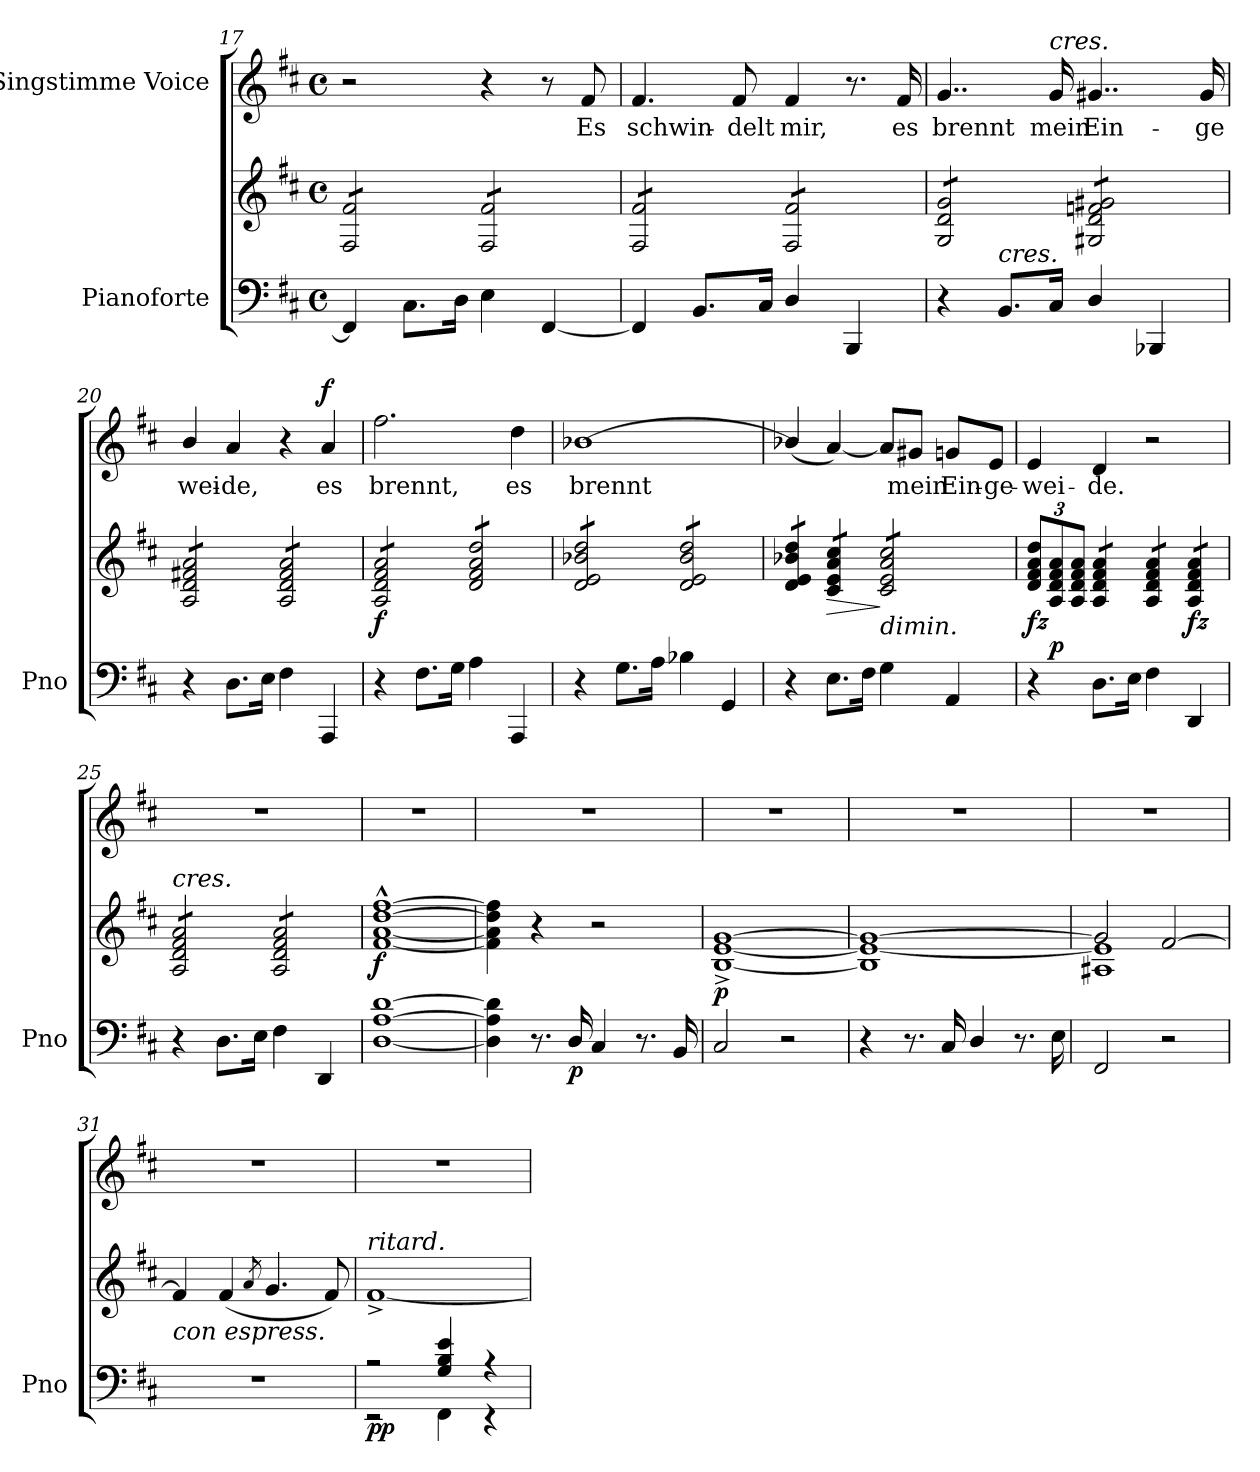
**kern	**kern	**dynam	**kern	**text	**dynam
*part2	*part2	*part2	*part1	*part1	*part1
*staff3	*staff2	*staff2/3	*staff1	*staff1	*staff1
*I"Pianoforte	*	*	*I"Singstimme Voice	*	*
*I'Pno	*	*	*	*	*
*clefF4	*clefG2	*	*clefG2	*	*
*k[f#c#]	*k[f#c#]	*	*k[f#c#]	*	*
*M4/4	*M4/4	*	*M4/4	*	*
*met(c)	*met(c)	*	*met(c)	*	*
=17	=17	=17	=17	=17	=17
*	*tremolo	*	*	*	*
4FF#/]	12F#/ 12f#/L	.	2r	.	.
.	12F#/ 12f#/	.	.	.	.
.	12F#/ 12f#/	.	.	.	.
8.C#\L	12F#/ 12f#/	.	.	.	.
.	12F#/ 12f#/	.	.	.	.
.	12F#/ 12f#/J	.	.	.	.
16D\Jk	.	.	.	.	.
4E\	12F#/ 12f#/L	.	4r	.	.
.	12F#/ 12f#/	.	.	.	.
.	12F#/ 12f#/	.	.	.	.
[4FF#/	12F#/ 12f#/	.	8r	.	.
.	12F#/ 12f#/	.	.	.	.
!	!	!	!	!LO:LY:b	!
.	.	.	8f#/	Es	.
.	12F#/ 12f#/J	.	.	.	.
=18	=18	=18	=18	=18	=18
!	!	!	!	!LO:LY:b	!
4FF#/]	12F#/ 12f#/L	.	4.f#/	schwin-	.
.	12F#/ 12f#/	.	.	.	.
.	12F#/ 12f#/	.	.	.	.
8.BB/L	12F#/ 12f#/	.	.	.	.
.	12F#/ 12f#/	.	.	.	.
!	!	!	!	!LO:LY:b	!
.	.	.	8f#/	-delt	.
.	12F#/ 12f#/J	.	.	.	.
16C#/Jk	.	.	.	.	.
!	!	!	!	!LO:LY:b	!
4D/	12F#/ 12f#/L	.	4f#/	mir,	.
.	12F#/ 12f#/	.	.	.	.
.	12F#/ 12f#/	.	.	.	.
4BBB/	12F#/ 12f#/	.	8.r	.	.
.	12F#/ 12f#/	.	.	.	.
.	12F#/ 12f#/J	.	.	.	.
!	!	!	!	!LO:LY:b	!
.	.	.	16f#/	es	.
=19	=19	=19	=19	=19	=19
!	!	!	!	!LO:LY:b	!
4r	12G/ 12d/ 12g/L	.	4..g/	brennt	.
.	12G/ 12d/ 12g/	.	.	.	.
.	12G/ 12d/ 12g/	.	.	.	.
!LO:TX:a:i:t=cres.	!	!	!	!	!
8.BB/L	12G/ 12d/ 12g/	.	.	.	.
.	12G/ 12d/ 12g/	.	.	.	.
.	12G/ 12d/ 12g/J	.	.	.	.
!	!	!	!LO:TX:a:i:t=cres.	!	!
!	!	!	!	!LO:LY:b	!
16C#/Jk	.	.	16g/	mein	.
!	!	!	!	!LO:LY:b	!
4D/	12G#X/ 12d/ 12fn/ 12g#X/L	.	4..g#X/	Ein-	.
.	12G#X/ 12d/ 12fn/ 12g#X/	.	.	.	.
.	12G#X/ 12d/ 12fn/ 12g#X/	.	.	.	.
4BBB-X/	12G#X/ 12d/ 12fn/ 12g#X/	.	.	.	.
.	12G#X/ 12d/ 12fn/ 12g#X/	.	.	.	.
.	12G#X/ 12d/ 12fn/ 12g#X/J	.	.	.	.
!	!	!	!	!LO:LY:b	!
.	.	.	16g#/	-ge	.
!!LO:PB:g=z
=20	=20	=20	=20	=20	=20
!	!	!	!	!LO:LY:b	!
4r	12A/ 12d/ 12f#X/ 12a/L	.	4b/	wei-	.
.	12A/ 12d/ 12f#X/ 12a/	.	.	.	.
.	12A/ 12d/ 12f#X/ 12a/	.	.	.	.
!	!	!	!	!LO:LY:b	!
8.D\L	12A/ 12d/ 12f#X/ 12a/	.	4a/	-de,	.
.	12A/ 12d/ 12f#X/ 12a/	.	.	.	.
.	12A/ 12d/ 12f#X/ 12a/J	.	.	.	.
16E\Jk	.	.	.	.	.
4F#\	12A/ 12d/ 12f#/ 12a/L	.	4r	.	.
.	12A/ 12d/ 12f#/ 12a/	.	.	.	.
.	12A/ 12d/ 12f#/ 12a/	.	.	.	.
!	!	!	!	!LO:LY:b	!LO:DY:a
4AAA/	12A/ 12d/ 12f#/ 12a/	.	4a/	es	f
.	12A/ 12d/ 12f#/ 12a/	.	.	.	.
.	12A/ 12d/ 12f#/ 12a/J	.	.	.	.
=21	=21	=21	=21	=21	=21
!	!	!LO:DY:b	!	!LO:LY:b	!
4r	12A/ 12d/ 12f#/ 12a/L	f	2.ff#\	brennt,	.
.	12A/ 12d/ 12f#/ 12a/	.	.	.	.
.	12A/ 12d/ 12f#/ 12a/	.	.	.	.
8.F#\L	12A/ 12d/ 12f#/ 12a/	.	.	.	.
.	12A/ 12d/ 12f#/ 12a/	.	.	.	.
.	12A/ 12d/ 12f#/ 12a/J	.	.	.	.
16G\Jk	.	.	.	.	.
4A\	12d/ 12f#/ 12a/ 12dd/L	.	.	.	.
.	12d/ 12f#/ 12a/ 12dd/	.	.	.	.
.	12d/ 12f#/ 12a/ 12dd/	.	.	.	.
!	!	!	!	!LO:LY:b	!
4AAA/	12d/ 12f#/ 12a/ 12dd/	.	4dd\	es	.
.	12d/ 12f#/ 12a/ 12dd/	.	.	.	.
.	12d/ 12f#/ 12a/ 12dd/J	.	.	.	.
=22	=22	=22	=22	=22	=22
!	!	!	!	!LO:LY:b	!
4r	12d/ 12e/ 12b-X/ 12dd/L	.	[1b-X	brennt	.
.	12d/ 12e/ 12b-X/ 12dd/	.	.	.	.
.	12d/ 12e/ 12b-X/ 12dd/	.	.	.	.
8.G\L	12d/ 12e/ 12b-X/ 12dd/	.	.	.	.
.	12d/ 12e/ 12b-X/ 12dd/	.	.	.	.
.	12d/ 12e/ 12b-X/ 12dd/J	.	.	.	.
16A\Jk	.	.	.	.	.
4B-X\	12d/ 12e/ 12b-/ 12dd/L	.	.	.	.
.	12d/ 12e/ 12b-/ 12dd/	.	.	.	.
.	12d/ 12e/ 12b-/ 12dd/	.	.	.	.
4GG/	12d/ 12e/ 12b-/ 12dd/	.	.	.	.
.	12d/ 12e/ 12b-/ 12dd/	.	.	.	.
.	12d/ 12e/ 12b-/ 12dd/J	.	.	.	.
=23	=23	=23	=23	=23	=23
4r	12d/ 12e/ 12b-X/ 12dd/L	.	(4b-X/]	.	.
.	12d/ 12e/ 12b-X/ 12dd/	.	.	.	.
.	12d/ 12e/ 12b-X/ 12dd/J	.	.	.	.
!	!	!LO:HP:b	!	!	!
8.E\L	12c#/ 12e/ 12a/ 12cc#/L	>	[4a/)	.	.
.	12c#/ 12e/ 12a/ 12cc#/	.	.	.	.
.	12c#/ 12e/ 12a/ 12cc#/J	.	.	.	.
16F#\Jk	.	.	.	.	.
!	!LO:TX:b:i:t=dimin.	!	!	!	!
4G\	12c#/ 12e/ 12a/ 12cc#/L	]	8a/L]	.	.
.	12c#/ 12e/ 12a/ 12cc#/	.	.	.	.
!	!	!	!	!LO:LY:b	!
.	.	.	8g#X/J	mein	.
.	12c#/ 12e/ 12a/ 12cc#/	.	.	.	.
!	!	!	!	!LO:LY:b	!
4AA/	12c#/ 12e/ 12a/ 12cc#/	.	8gn/L	Ein-	.
.	12c#/ 12e/ 12a/ 12cc#/	.	.	.	.
!	!	!	!	!LO:LY:b	!
.	.	.	8e/J	-ge-	.
.	12c#/ 12e/ 12a/ 12cc#/J	.	.	.	.
*	*Xtremolo	*	*	*	*
=24	=24	=24	=24	=24	=24
*	*Xbrackettup	*	*	*	*
!	!	!LO:DY:b	!	!LO:LY:b	!
4r	12d/ 12f#/ 12a/ 12dd/L	fz	4e/	-wei-	.
!	!	!LO:DY:b	!	!	!
.	12A/ 12d/ 12f#/ 12a/	p	.	.	.
.	12A/ 12d/ 12f#/ 12a/J	.	.	.	.
!	!	!	!	!LO:LY:b	!
*	*tremolo	*	*	*	*
8.D\L	12A/ 12d/ 12f#/ 12a/L	.	4d/	-de.	.
.	12A/ 12d/ 12f#/ 12a/	.	.	.	.
.	12A/ 12d/ 12f#/ 12a/J	.	.	.	.
16E\Jk	.	.	.	.	.
4F#\	12A/ 12d/ 12f#/ 12a/L	.	2r	.	.
.	12A/ 12d/ 12f#/ 12a/	.	.	.	.
.	12A/ 12d/ 12f#/ 12a/J	.	.	.	.
!	!	!LO:DY:b	!	!	!
4DD/	12A/ 12d/ 12f#/ 12a/L	fz	.	.	.
.	12A/ 12d/ 12f#/ 12a/	.	.	.	.
.	12A/ 12d/ 12f#/ 12a/J	.	.	.	.
=25	=25	=25	=25	=25	=25
!	!LO:TX:a:i:t=cres.	!	!	!	!
4r	12A/ 12d/ 12f#/ 12a/L	.	1r	.	.
.	12A/ 12d/ 12f#/ 12a/	.	.	.	.
.	12A/ 12d/ 12f#/ 12a/	.	.	.	.
8.D\L	12A/ 12d/ 12f#/ 12a/	.	.	.	.
.	12A/ 12d/ 12f#/ 12a/	.	.	.	.
.	12A/ 12d/ 12f#/ 12a/J	.	.	.	.
16E\Jk	.	.	.	.	.
4F#\	12A/ 12d/ 12f#/ 12a/L	.	.	.	.
.	12A/ 12d/ 12f#/ 12a/	.	.	.	.
.	12A/ 12d/ 12f#/ 12a/	.	.	.	.
4DD/	12A/ 12d/ 12f#/ 12a/	.	.	.	.
.	12A/ 12d/ 12f#/ 12a/	.	.	.	.
.	12A/ 12d/ 12f#/ 12a/J	.	.	.	.
*	*Xtremolo	*	*	*	*
=26	=26	=26	=26	=26	=26
!	!	!LO:DY:b	!	!	!
[1D [1A [1d	[1f#^^ [1a^^ [1dd^^ [1ff#^^	f	1r	.	.
!!LO:LB:g=z
=27	=27	=27	=27	=27	=27
4D\] 4A\] 4d\]	4f#\] 4a\] 4dd\] 4ff#\]	.	1r	.	.
8.r	4r	.	.	.	.
!	!	!LO:DY:b=2	!	!	!
16D/	.	p	.	.	.
4C#/	2r	.	.	.	.
8.r	.	.	.	.	.
16BB/	.	.	.	.	.
=28	=28	=28	=28	=28	=28
!	!	!LO:DY:b	!	!	!
2C#/	[1B^> [1e^> [1g^>	p	1r	.	.
2r	.	.	.	.	.
!!LO:LB:g=z
=29	=29	=29	=29	=29	=29
4r	1B] 1e_ 1g_	.	1r	.	.
8.r	.	.	.	.	.
16C#/	.	.	.	.	.
4D/	.	.	.	.	.
8.r	.	.	.	.	.
16E\	.	.	.	.	.
=30	=30	=30	=30	=30	=30
*	*^	*	*	*	*
2FF#/	2g/]	1A#X 1e]	.	1r	.	.
2r	[2f#/	.	.	.	.	.
*	*v	*v	*	*	*	*
=31	=31	=31	=31	=31	=31
!	!LO:TX:b:i:t=con espress.	!	!	!	!
1r	4f#/]	.	1r	.	.
.	(4f#/	.	.	.	.
.	8qa/	.	.	.	.
.	4.g/	.	.	.	.
.	8f#/)	.	.	.	.
=32	=32	=32	=32	=32	=32
*^	*	*	*	*	*
!	!	!LO:TX:a:i:t=ritard.	!	!	!	!
!	!	!	!LO:DY:b=2	!	!	!
2r	2r	[1f#^>	pp	1r	.	.
4G/ 4B/ 4e/	4FF#\	.	.	.	.	.
4r	4r	.	.	.	.	.
*v	*v	*	*	*	*	*
=	=	=	=	=	=
*-	*-	*-	*-	*-	*-
